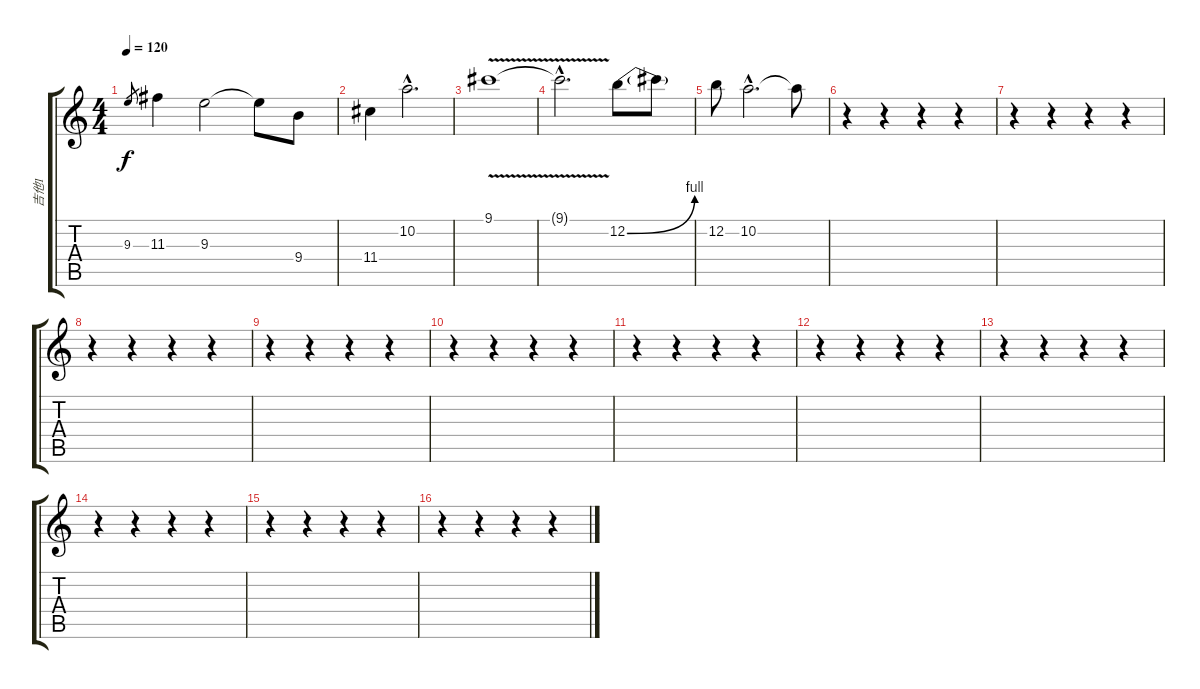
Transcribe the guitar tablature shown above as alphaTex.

\track ("吉他1" "吉他1") {instrument acousticguitarsteel}
\staff {score tabs}
\tuning (E4 B3 G3 D3 A2 E2) {hide}
\ts (4 4)
\tempo 120
\clef g2
\ks c
9.3.8{gr dy f} 11.3.4 9.3.2 9.3{t}.8 9.4.8 |
11.4.4 10.2{hac}.2{d} |
9.1{v}.1 |
9.1{hac t}.2{d} 12.2{be (bend 0 0 60 4)}.8 12.2{t}.8 |
12.2.8 10.2{hac}.2{d} 10.2{t}.8 |
r.4 r.4 r.4 r.4 |
r.4 r.4 r.4 r.4 |
r.4 r.4 r.4 r.4 |
r.4 r.4 r.4 r.4 |
r.4 r.4 r.4 r.4 |
r.4 r.4 r.4 r.4 |
r.4 r.4 r.4 r.4 |
r.4 r.4 r.4 r.4 |
r.4 r.4 r.4 r.4 |
r.4 r.4 r.4 r.4 |
r.4 r.4 r.4 r.4
